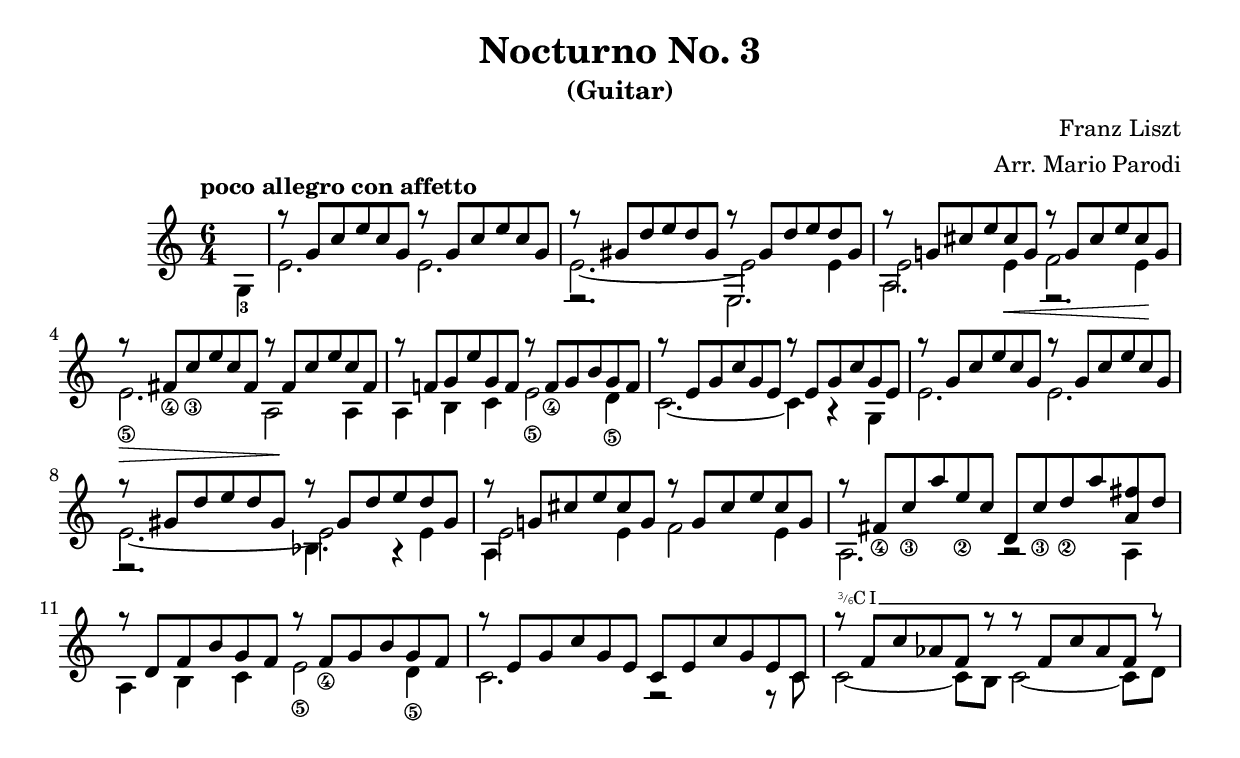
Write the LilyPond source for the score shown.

\version "2.22.0"

\language "english"

\header {
  title = "Nocturno No. 3"
  subtitle = "(Guitar)"
  arranger = "Arr. Mario Parodi"
  composer = "Franz Liszt"
}


% https://lsr.di.unimi.it/LSR/Snippet?id=952

Prefix = \markup {
  %% uncomment/comment these lines for C, C slashed, B or B slashed prefix :
  \roman C
  %\combine \roman C \translate #'(0.65 . -0.25) \override #'(thickness . 1.2) \draw-line #'(0 . 1.8)
  %\roman B
  %\combine \roman B \translate #'(0.65 . -0.25) \override #'(thickness . 1.2) \draw-line #'(0 . 1.8)
  %%%%%%%%%%%%
  \hspace #0.2
}

#(define-markup-command (prefix layout props string-qty) (integer?)
  (interpret-markup layout props 
    (if (member string-qty (iota 4 2 1))
        #{
           \markup { 
             \override #'(font-family . typewriter)
             \concat {
               \fontsize #-4 {
                   \raise #.5 #(number->string string-qty)
                   \hspace #-.2
                   \raise #.2 "/"
                   \hspace #-.2
                   "6" 
                 }
               \Prefix
             }
           }
        #}
        #{ \markup\Prefix #})))
        
startBarre = 
#(define-event-function (arg-string-qty str) 
  ((integer?) markup?)
  (let* ((pre-fix 
           (if arg-string-qty #{ \markup \prefix #arg-string-qty #} Prefix))
         (mrkp (markup #:upright #:concat (pre-fix str #:hspace 0.3))))
  
    (define (width grob text-string)
      (let* ((layout (ly:grob-layout grob))
             (props (ly:grob-alist-chain 
                       grob 
                       (ly:output-def-lookup layout 'text-font-defaults))))
      (interval-length 
        (ly:stencil-extent 
          (interpret-markup layout props (markup text-string)) 
          X))))
    #{  
      \tweak after-line-breaking 
        #(lambda (grob)
          (let* ((mrkp-width (width grob mrkp))
                 (line-thickness (ly:staff-symbol-line-thickness grob)))
           (ly:grob-set-nested-property! 
             grob 
             '(bound-details left padding) 
             (+ (/ mrkp-width -4) (* line-thickness 2)))))     
      \tweak font-size -2
      \tweak style #'line
      \tweak bound-details.left.text #mrkp
      \tweak bound-details.left.attach-dir -1
      \tweak bound-details.left-broken.text ##f
      \tweak bound-details.left-broken.attach-dir -1
      %% adjust the numeric values to fit your needs:
      \tweak bound-details.left-broken.padding 1.5
      \tweak bound-details.right-broken.padding 0
      \tweak bound-details.right.padding 0.25
      \tweak bound-details.right.attach-dir 2
      \tweak bound-details.right-broken.text ##f
      \tweak bound-details.right.text
        \markup
          \with-dimensions #'(0 . 0) #'(-.3 . 0) 
          \draw-line #'(0 . -1)
      \startTextSpan  
    #}))
    
#(define startHalfBarre startBarre)

startModernBarre = 
#(define-event-function (fretnum partial) 
   (number? number?)
    #{
      \tweak bound-details.left.text
        \markup 
          \small \bold \concat { 
          %\Prefix
          #(format #f "~@r" fretnum)
          \hspace #.2
          \lower #.3 \fontsize #-2 #(number->string partial) 
          \hspace #.5
        }
      \tweak font-size -1
      \tweak font-shape #'upright
      \tweak style #'dashed-line
      \tweak dash-fraction #0.3
      \tweak dash-period #1 
      \tweak bound-details.left.stencil-align-dir-y #0.35
      \tweak bound-details.left.padding 0.25
      \tweak bound-details.left.attach-dir -1
      \tweak bound-details.left-broken.text ##f
      \tweak bound-details.left-broken.attach-dir -1
      %% adjust the numeric values to fit your needs:
      \tweak bound-details.left-broken.padding 1.5
      \tweak bound-details.right-broken.padding 0
      \tweak bound-details.right.padding 0.25
      \tweak bound-details.right.attach-dir 2
      \tweak bound-details.right-broken.text ##f
      \tweak bound-details.right.text
        \markup
          \with-dimensions #'(0 . 0) #'(-.3 . 0) 
          \draw-line #'(0 . -1)
      \startTextSpan 
   #})

stopBarre = \stopTextSpan

theMusic = {

\time 6/4

% measure 0
{\voiceTwo \tempo "poco allegro con affetto" \partial 4 g4-3 }

% measure 1
<<
\new Voice \relative {\voiceOne g''8\rest {g, c e c g} g'8\rest {g, c e c g}}
\new Voice \relative {\voiceTwo e'2. e2.}
>>

% measure 2
<<
\new Voice \relative {\voiceOne g''8\rest {gs, d' e d gs,} g'8\rest {gs, d' e d gs,}}
\new Voice \relative {\voiceTwo e'2.~ e2 e4}
\new Voice \relative {\voiceFour e2.\rest e2.}
>>

% measure 3
<<
\new Voice \relative {\voiceOne g''8\rest {g,! cs e cs g} g'8\rest {g, cs e cs g}}
\new Voice \relative {\voiceTwo e'2 e4 \< f2 e4 \!}
\new Voice \relative {\voiceFour a2. e2.\rest}
>>

% measure 4
<<
\new Voice \relative {\voiceOne g''8\rest {fs,_\4 c'_\3 e c fs,} g'8\rest {fs, c' e c fs,}}
\new Voice \relative {\voiceTwo e'2._\5 \> a,2 \! a4 \!}
>>

% measure 5
<<
\new Voice \relative {\voiceOne g''8\rest {f,! g e' g, f} g'8\rest {f,_\4 g b g f}}
\new Voice \relative {\voiceTwo a4 b c e2_\5 d4_\5}
>>

% measure 6
<<
\new Voice \relative {\voiceOne g''8\rest {e, g c g e} g'8\rest {e, g c g e}}
\new Voice \relative {\voiceTwo c'2.~ c4 a4\rest g4}
>>

% measure 7
<<
\new Voice \relative {\voiceOne g''8\rest {g, c e c g} g'8\rest {g, c e c g}}
\new Voice \relative {\voiceTwo e'2. e2.}
>>

% measure 8
<<
\new Voice \relative {\voiceOne g''8\rest {gs, d' e d gs,} g'8\rest {gs, d' e d gs,}}
\new Voice \relative {\voiceTwo e'2.~ e2 e4}
\new Voice \relative {\voiceFour e2.\rest bf'4. a4\rest}
>>

% measure 9
<<
\new Voice \relative {\voiceOne g''8\rest {g,! cs e cs g} g'8\rest {g, cs e cs g}}
\new Voice \relative {\voiceTwo e'2 e4 f2 e4}
\new Voice \relative {\voiceFour a4}
>>

% measure 10
<<
\new Voice \relative {\voiceOne g''8\rest {fs,_\4 c'_\3 a' e_\2 c} {d, c'_\3 d_\2 a' <fs a,> d}}
\new Voice \relative {\voiceTwo a2. a2\rest a4}
>>

% measure 11
<<
\new Voice \relative {\voiceOne g''8\rest {d, f b g f} g'8\rest {f,_\4 g b g f}}
\new Voice \relative {\voiceTwo a4 b c e2_\5 d4_\5}
>>

% measure 12
<<
\new Voice \relative {\voiceOne g''8\rest {e, g c g e} {c e c' g e c}}
\new Voice \relative {\voiceTwo c'2. f,2\rest f8\rest c'}
>>

% measure 13
<<
\new Voice \relative {\voiceOne g''8\rest \startHalfBarre #3 "I" {f, c' af f g'8\rest} {g8\rest f, c' af f g'8\rest} \stopBarre }
\new Voice \relative {\voiceTwo c'2~ c8 b c2~ c8 d8}
>>

}

\score {
<<
\new Staff
\key c \major
\theMusic
>>
}
